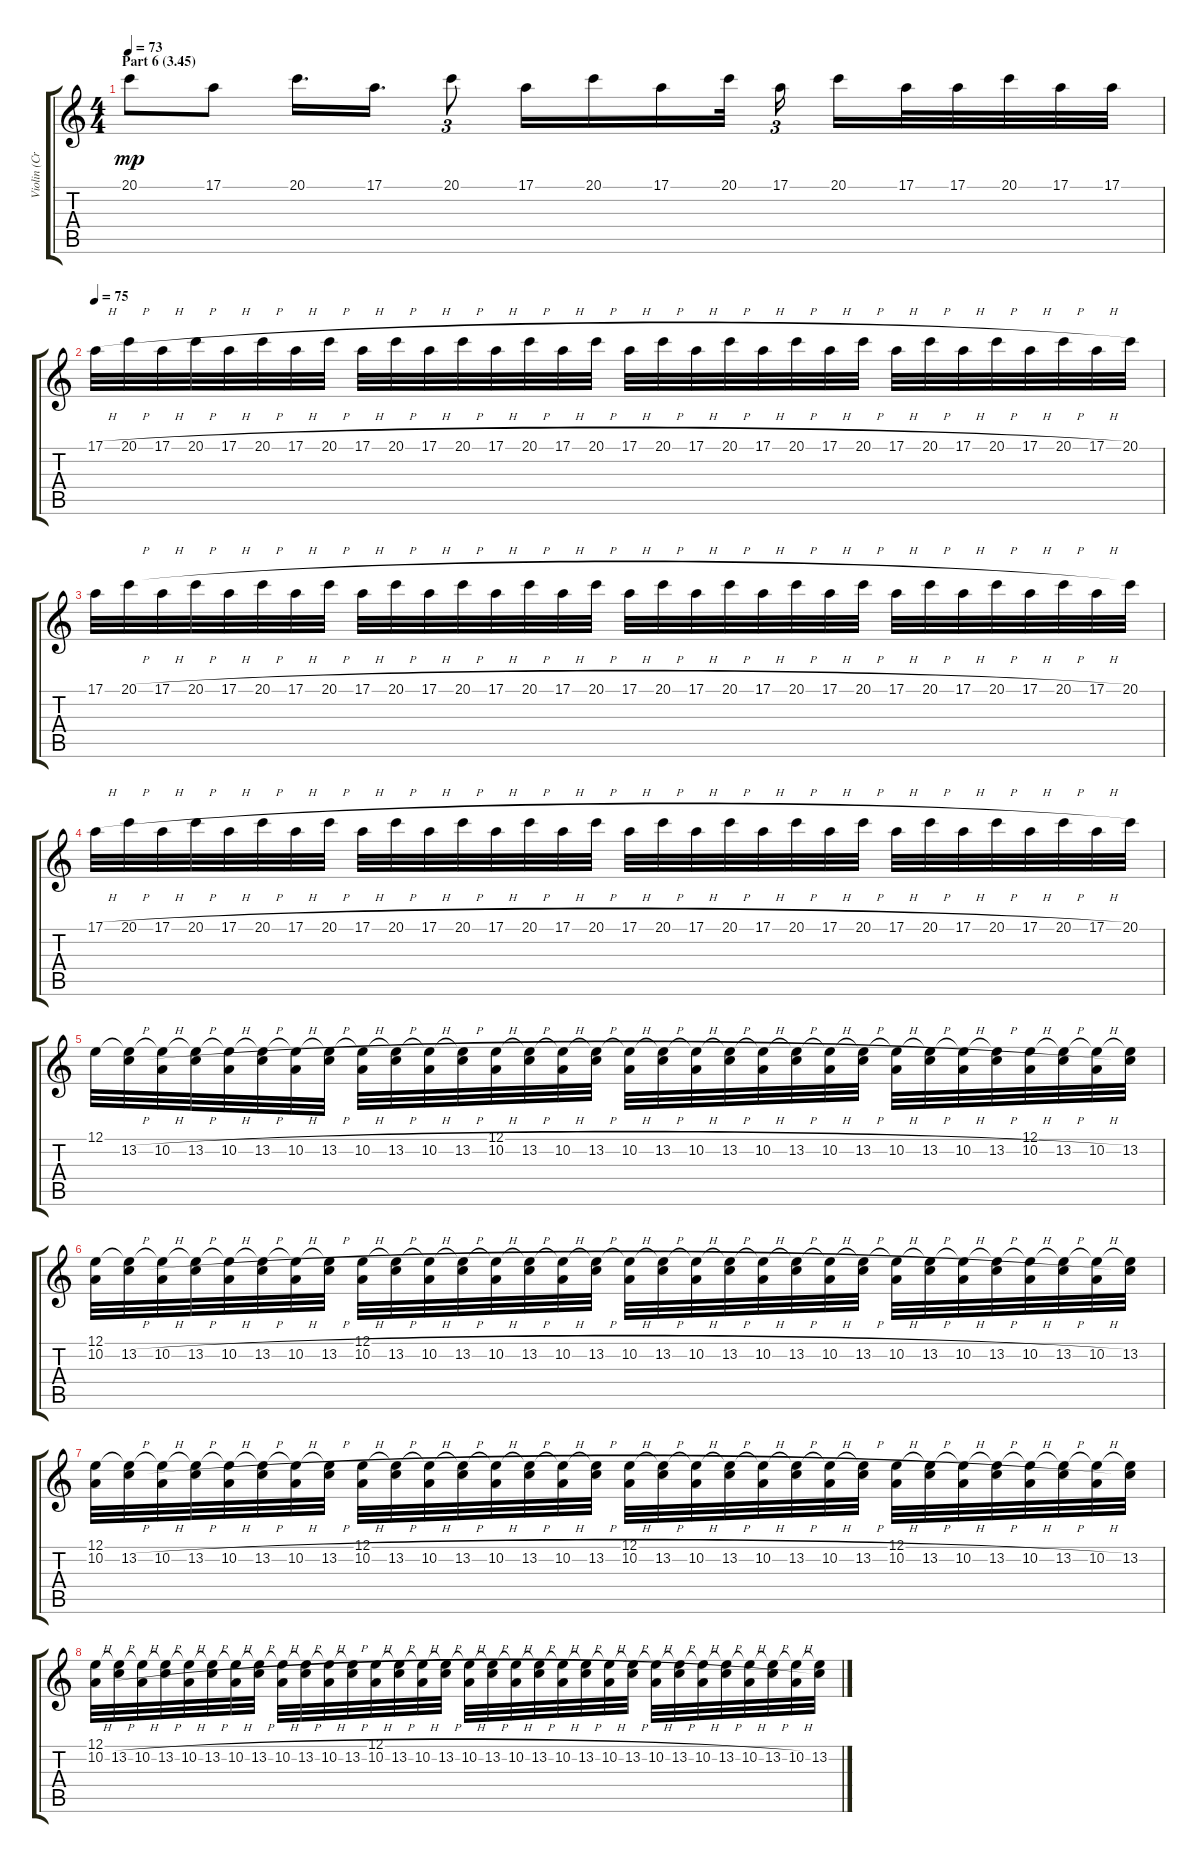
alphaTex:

\track ("Violin (Cross)" "Violin (Cr") {instrument violin}
\staff {score tabs}
\tuning (E4 B3 G3 D3 A2 E2) {hide}
\ts (4 4)
\section ("" "Part 6 (3.45)")
\tempo 73
\clef g2
\ks c
20.1.8{dy mp} 17.1.8 20.1.16{d} 17.1.16{d} 20.1.8{tu (3 2)} 17.1.16 20.1.16 17.1.16 20.1.32{beam splitsecondary} 17.1.16{tu (3 2)} 20.1.16 17.1.32 17.1.32 20.1.32 17.1.32 17.1.32 |
\tempo 75
17.1{h}.32 20.1{h}.32 17.1{h}.32 20.1{h}.32 17.1{h}.32 20.1{h}.32 17.1{h}.32 20.1{h}.32 17.1{h}.32 20.1{h}.32 17.1{h}.32 20.1{h}.32 17.1{h}.32 20.1{h}.32 17.1{h}.32 20.1{h}.32 17.1{h}.32 20.1{h}.32 17.1{h}.32 20.1{h}.32 17.1{h}.32 20.1{h}.32 17.1{h}.32 20.1{h}.32 17.1{h}.32 20.1{h}.32 17.1{h}.32 20.1{h}.32 17.1{h}.32 20.1{h}.32 17.1{h}.32 20.1.32 |
17.1.32 20.1{h}.32 17.1{h}.32 20.1{h}.32 17.1{h}.32 20.1{h}.32 17.1{h}.32 20.1{h}.32 17.1{h}.32 20.1{h}.32 17.1{h}.32 20.1{h}.32 17.1{h}.32 20.1{h}.32 17.1{h}.32 20.1{h}.32 17.1{h}.32 20.1{h}.32 17.1{h}.32 20.1{h}.32 17.1{h}.32 20.1{h}.32 17.1{h}.32 20.1{h}.32 17.1{h}.32 20.1{h}.32 17.1{h}.32 20.1{h}.32 17.1{h}.32 20.1{h}.32 17.1{h}.32 20.1.32 |
17.1{h}.32 20.1{h}.32 17.1{h}.32 20.1{h}.32 17.1{h}.32 20.1{h}.32 17.1{h}.32 20.1{h}.32 17.1{h}.32 20.1{h}.32 17.1{h}.32 20.1{h}.32 17.1{h}.32 20.1{h}.32 17.1{h}.32 20.1{h}.32 17.1{h}.32 20.1{h}.32 17.1{h}.32 20.1{h}.32 17.1{h}.32 20.1{h}.32 17.1{h}.32 20.1{h}.32 17.1{h}.32 20.1{h}.32 17.1{h}.32 20.1{h}.32 17.1{h}.32 20.1{h}.32 17.1{h}.32 20.1.32 |
12.1.32 (12.1{t} 13.2{h}).32 (12.1{t} 10.2{h}).32 (12.1{t} 13.2{h}).32 (12.1{t} 10.2{h}).32 (12.1{t} 13.2{h}).32 (12.1{t} 10.2{h}).32 (12.1{t} 13.2{h}).32 (12.1{t} 10.2{h}).32 (12.1{t} 13.2{h}).32 (12.1{t} 10.2{h}).32 (12.1{t} 13.2{h}).32 (12.1 10.2{h}).32 (12.1{t} 13.2{h}).32 (12.1{t} 10.2{h}).32 (12.1{t} 13.2{h}).32 (12.1{t} 10.2{h}).32 (12.1{t} 13.2{h}).32 (12.1{t} 10.2{h}).32 (12.1{t} 13.2{h}).32 (12.1{t} 10.2{h}).32 (12.1{t} 13.2{h}).32 (12.1{t} 10.2{h}).32 (12.1{t} 13.2{h}).32 (12.1{t} 10.2{h}).32 (12.1{t} 13.2{h}).32 (12.1{t} 10.2{h}).32 (12.1{t} 13.2{h}).32 (12.1 10.2{h}).32 (12.1{t} 13.2{h}).32 (12.1{t} 10.2{h}).32 (12.1{t} 13.2).32 |
(12.1 10.2).32 (12.1{t} 13.2{h}).32 (12.1{t} 10.2{h}).32 (12.1{t} 13.2{h}).32 (12.1{t} 10.2{h}).32 (12.1{t} 13.2{h}).32 (12.1{t} 10.2{h}).32 (12.1{t} 13.2{h}).32 (12.1 10.2{h}).32 (12.1{t} 13.2{h}).32 (12.1{t} 10.2{h}).32 (12.1{t} 13.2{h}).32 (12.1{t} 10.2{h}).32 (12.1{t} 13.2{h}).32 (12.1{t} 10.2{h}).32 (12.1{t} 13.2{h}).32 (12.1{t} 10.2{h}).32 (12.1{t} 13.2{h}).32 (12.1{t} 10.2{h}).32 (12.1{t} 13.2{h}).32 (12.1{t} 10.2{h}).32 (12.1{t} 13.2{h}).32 (12.1{t} 10.2{h}).32 (12.1{t} 13.2{h}).32 (12.1{t} 10.2{h}).32 (12.1{t} 13.2{h}).32 (12.1{t} 10.2{h}).32 (12.1{t} 13.2{h}).32 (12.1{t} 10.2{h}).32 (12.1{t} 13.2{h}).32 (12.1{t} 10.2{h}).32 (12.1{t} 13.2).32 |
(12.1 10.2).32 (12.1{t} 13.2{h}).32 (12.1{t} 10.2{h}).32 (12.1{t} 13.2{h}).32 (12.1{t} 10.2{h}).32 (12.1{t} 13.2{h}).32 (12.1{t} 10.2{h}).32 (12.1{t} 13.2{h}).32 (12.1 10.2{h}).32 (12.1{t} 13.2{h}).32 (12.1{t} 10.2{h}).32 (12.1{t} 13.2{h}).32 (12.1{t} 10.2{h}).32 (12.1{t} 13.2{h}).32 (12.1{t} 10.2{h}).32 (12.1{t} 13.2{h}).32 (12.1 10.2{h}).32 (12.1{t} 13.2{h}).32 (12.1{t} 10.2{h}).32 (12.1{t} 13.2{h}).32 (12.1{t} 10.2{h}).32 (12.1{t} 13.2{h}).32 (12.1{t} 10.2{h}).32 (12.1{t} 13.2{h}).32 (12.1 10.2{h}).32 (12.1{t} 13.2{h}).32 (12.1{t} 10.2{h}).32 (12.1{t} 13.2{h}).32 (12.1{t} 10.2{h}).32 (12.1{t} 13.2{h}).32 (12.1{t} 10.2{h}).32 (12.1{t} 13.2).32 |
(12.1 10.2{h}).32 (12.1{t} 13.2{h}).32 (12.1{t} 10.2{h}).32 (12.1{t} 13.2{h}).32 (12.1{t} 10.2{h}).32 (12.1{t} 13.2{h}).32 (12.1{t} 10.2{h}).32 (12.1{t} 13.2{h}).32 (12.1{t} 10.2{h}).32 (12.1{t} 13.2{h}).32 (12.1{t} 10.2{h}).32 (12.1{t} 13.2{h}).32 (12.1 10.2{h}).32 (12.1{t} 13.2{h}).32 (12.1{t} 10.2{h}).32 (12.1{t} 13.2{h}).32 (12.1{t} 10.2{h}).32 (12.1{t} 13.2{h}).32 (12.1{t} 10.2{h}).32 (12.1{t} 13.2{h}).32 (12.1{t} 10.2{h}).32 (12.1{t} 13.2{h}).32 (12.1{t} 10.2{h}).32 (12.1{t} 13.2{h}).32 (12.1{t} 10.2{h}).32 (12.1{t} 13.2{h}).32 (12.1{t} 10.2{h}).32 (12.1{t} 13.2{h}).32 (12.1{t} 10.2{h}).32 (12.1{t} 13.2{h}).32 (12.1{t} 10.2{h}).32 (12.1{t} 13.2).32
